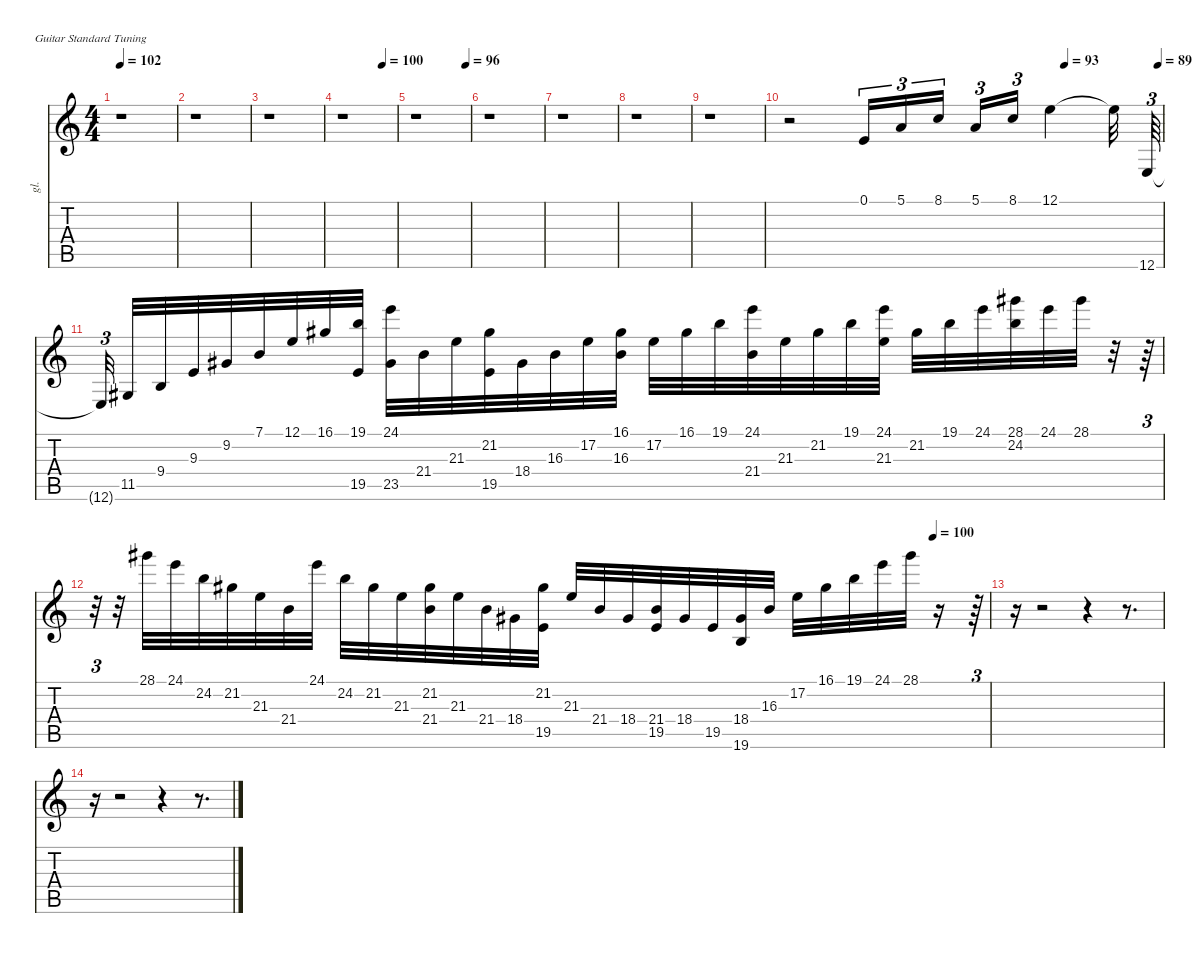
\defaultSystemsLayout 4
\hideDynamics
\bracketExtendMode nobrackets
\otherSystemsTrackNameOrientation horizontal
\track ("Track 16" "gl.") {instrument glockenspiel}
\staff {score tabs}
\tuning (E4 B3 G3 D3 A2 E2)
\ts (4 4)
\tempo 102
\clef g2
\ks c
r.1{dy mf beam Down} |
r.1{beam Down} |
r.1{beam Down} |
\tempo (100 0.742268)
r.1{beam Down} |
\tempo (96 0.927835)
r.1{beam Down} |
r.1{beam Down} |
r.1{beam Down} |
r.1{beam Down} |
r.1{beam Down} |
\tempo (93 0.739583)
\tempo (89 0.989583)
r.2{beam Down} 0.1.16{tu (3 2) dy p beam Up} 5.1.16{tu (3 2) dy mp beam Up} 8.1.16{tu (3 2) beam Up} 5.1.16{tu (3 2) beam Up} 8.1.16{tu (3 2) dy mf beam Down} 12.1.4{dy f beam Down} 12.1{t}.32{beam Down} 12.6.64{tu (3 2) beam Up} |
12.6{t}.32{tu (3 2) beam Up} 11.5{acc #}.32{beam Up} 9.4.32{dy mf beam Up} 9.3.32{beam Up} 9.2{acc #}.32{beam Up} 7.1.32{beam Up} 12.1.32{dy mp beam Up} 16.1{acc #}.32{beam Up} (19.1 19.5).32{dy f beam Up} (24.1 23.5{acc #}).32{dy mf beam Down} 21.4.32{beam Down} 21.3.32{dy mp beam Down} (21.2{acc #} 19.5).32{dy mf beam Down} 18.4{acc #}.32{beam Down} 16.3.32{dy mp beam Down} 17.2.32{dy mf beam Down} (16.1{acc #} 16.3).32{dy f beam Down} 17.2.32{beam Down} 16.1{acc #}.32{dy mf beam Down} 19.1.32{beam Down} (24.1 21.4).32{dy f beam Down} 21.3.32{beam Down} 21.2{acc #}.32{dy mf beam Down} 19.1.32{beam Down} (24.1 21.3).32{beam Down} 21.2{acc #}.32{dy f beam Down} 19.1.32{beam Down} 24.1.32{beam Down} (28.1{acc #} 24.2).32{beam Down} 24.1.32{beam Down} 28.1{acc #}.32{beam Down} r.32{beam Down} r.64{tu (3 2) beam Down} |
\tempo (100 0.9375)
r.32{tu (3 2) beam Down} r.32{beam Down} 28.1{acc #}.32{beam Down} 24.1.32{beam Down} 24.2.32{beam Down} 21.2{acc #}.32{beam Down} 21.3.32{beam Down} 21.4.32{beam Down} 24.1.32{beam Down} 24.2.32{beam Down} 21.2{acc #}.32{dy mf beam Down} 21.3.32{beam Down} (21.2{acc #} 21.4).32{dy f beam Down} 21.3.32{dy mf beam Down} 21.4.32{beam Down} 18.4{acc #}.32{beam Down} (21.2{acc #} 19.5).32{dy f beam Down} 21.3.32{dy mf beam Up} 21.4.32{beam Up} 18.4{acc #}.32{beam Up} (21.4 19.5).32{beam Up} 18.4{acc #}.32{beam Up} 19.5.32{beam Up} (18.4{acc #} 19.6).32{beam Up} 16.3.32{dy mp beam Up} 17.2.32{beam Down} 16.1{acc #}.32{beam Down} 19.1.32{beam Down} 24.1.32{beam Down} 28.1{acc #}.32{dy mf beam Down} r.16{beam Down} r.64{tu (3 2) beam Down} |
r.16{beam Down} r.2{beam Down} r.4{beam Down} r.8{d beam Down} |
r.16{beam Down} r.2{beam Down} r.4{beam Down} r.8{d beam Down}
